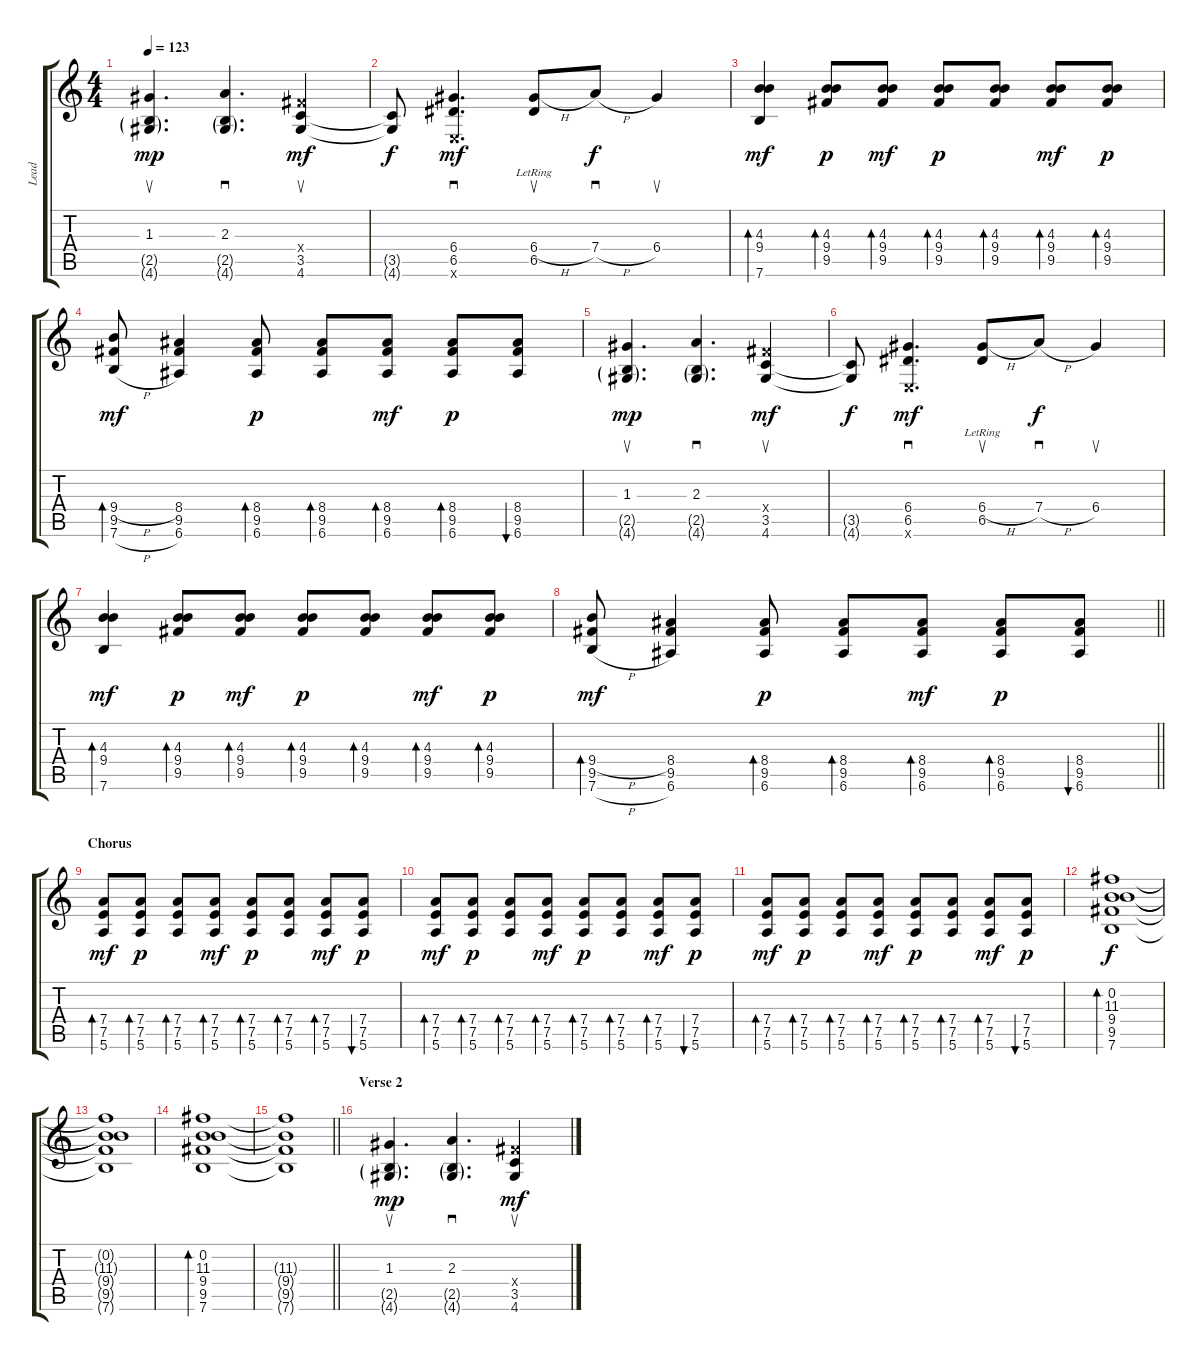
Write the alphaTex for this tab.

\track ("Lead" "Lead") {instrument acousticguitarsteel}
\staff {score tabs}
\tuning (E4 B3 G3 D3 A2 E2) {hide}
\ts (4 4)
\tempo 123
\clef g2
\ks c
(1.3 2.5{g} 4.6{g}).4{d su dy mp} (2.3 2.5{g} 4.6{g}).4{d sd} (4.4{x} 3.5 4.6).4{su dy mf} |
(3.5{t} 4.6{t}).8{dy f} (6.4 6.5 0.6{x}).4{d sd dy mf} (6.4{h} 6.5{lr}).8{su} 7.4{h}.8{sd dy f} 6.4.4{su} |
(4.3 9.4 7.6).4{bd 60 dy mf} (4.3 9.4 9.5).8{bd 60 dy p} (4.3 9.4 9.5).8{bd 60 dy mf} (4.3 9.4 9.5).8{bd 60 dy p} (4.3 9.4 9.5).8{bd 60} (4.3 9.4 9.5).8{bd 60 dy mf} (4.3 9.4 9.5).8{bd 60 dy p} |
(9.4{h} 9.5 7.6{h}).8{bd 60 dy mf} (8.4 9.5 6.6).4 (8.4 9.5 6.6).8{bd 60 dy p} (8.4 9.5 6.6).8{bd 60} (8.4 9.5 6.6).8{bd 60 dy mf} (8.4 9.5 6.6).8{bd 60 dy p} (8.4 9.5 6.6).8{bu 60} |
(1.3 2.5{g} 4.6{g}).4{d su dy mp} (2.3 2.5{g} 4.6{g}).4{d sd} (4.4{x} 3.5 4.6).4{su dy mf} |
(3.5{t} 4.6{t}).8{dy f} (6.4 6.5 0.6{x}).4{d sd dy mf} (6.4{h} 6.5{lr}).8{su} 7.4{h}.8{sd dy f} 6.4.4{su} |
(4.3 9.4 7.6).4{bd 60 dy mf} (4.3 9.4 9.5).8{bd 60 dy p} (4.3 9.4 9.5).8{bd 60 dy mf} (4.3 9.4 9.5).8{bd 60 dy p} (4.3 9.4 9.5).8{bd 60} (4.3 9.4 9.5).8{bd 60 dy mf} (4.3 9.4 9.5).8{bd 60 dy p} |
\barLineRight lightlight
(9.4{h} 9.5 7.6{h}).8{bd 60 dy mf} (8.4 9.5 6.6).4 (8.4 9.5 6.6).8{bd 60 dy p} (8.4 9.5 6.6).8{bd 60} (8.4 9.5 6.6).8{bd 60 dy mf} (8.4 9.5 6.6).8{bd 60 dy p} (8.4 9.5 6.6).8{bu 60} |
\section ("" "Chorus")
(7.4 7.5 5.6).8{bd 60 dy mf} (7.4 7.5 5.6).8{bd 60 dy p} (7.4 7.5 5.6).8{bd 60} (7.4 7.5 5.6).8{bd 60 dy mf} (7.4 7.5 5.6).8{bd 60 dy p} (7.4 7.5 5.6).8{bd 60} (7.4 7.5 5.6).8{bd 60 dy mf} (7.4 7.5 5.6).8{bu 60 dy p} |
(7.4 7.5 5.6).8{bd 60 dy mf} (7.4 7.5 5.6).8{bd 60 dy p} (7.4 7.5 5.6).8{bd 60} (7.4 7.5 5.6).8{bd 60 dy mf} (7.4 7.5 5.6).8{bd 60 dy p} (7.4 7.5 5.6).8{bd 60} (7.4 7.5 5.6).8{bd 60 dy mf} (7.4 7.5 5.6).8{bu 60 dy p} |
(7.4 7.5 5.6).8{bd 60 dy mf} (7.4 7.5 5.6).8{bd 60 dy p} (7.4 7.5 5.6).8{bd 60} (7.4 7.5 5.6).8{bd 60 dy mf} (7.4 7.5 5.6).8{bd 60 dy p} (7.4 7.5 5.6).8{bd 60} (7.4 7.5 5.6).8{bd 60 dy mf} (7.4 7.5 5.6).8{bu 60 dy p} |
(0.2 11.3 9.4 9.5 7.6).1{bd 60 dy f} |
(0.2{t} 11.3{t} 9.4{t} 9.5{t} 7.6{t}).1 |
(0.2 11.3 9.4 9.5 7.6).1{bd 60} |
\barLineRight lightlight
(11.3{t} 9.4{t} 9.5{t} 7.6{t}).1 |
\section ("" "Verse 2")
(1.3 2.5{g} 4.6{g}).4{d su dy mp} (2.3 2.5{g} 4.6{g}).4{d sd} (4.4{x} 3.5 4.6).4{su dy mf}
